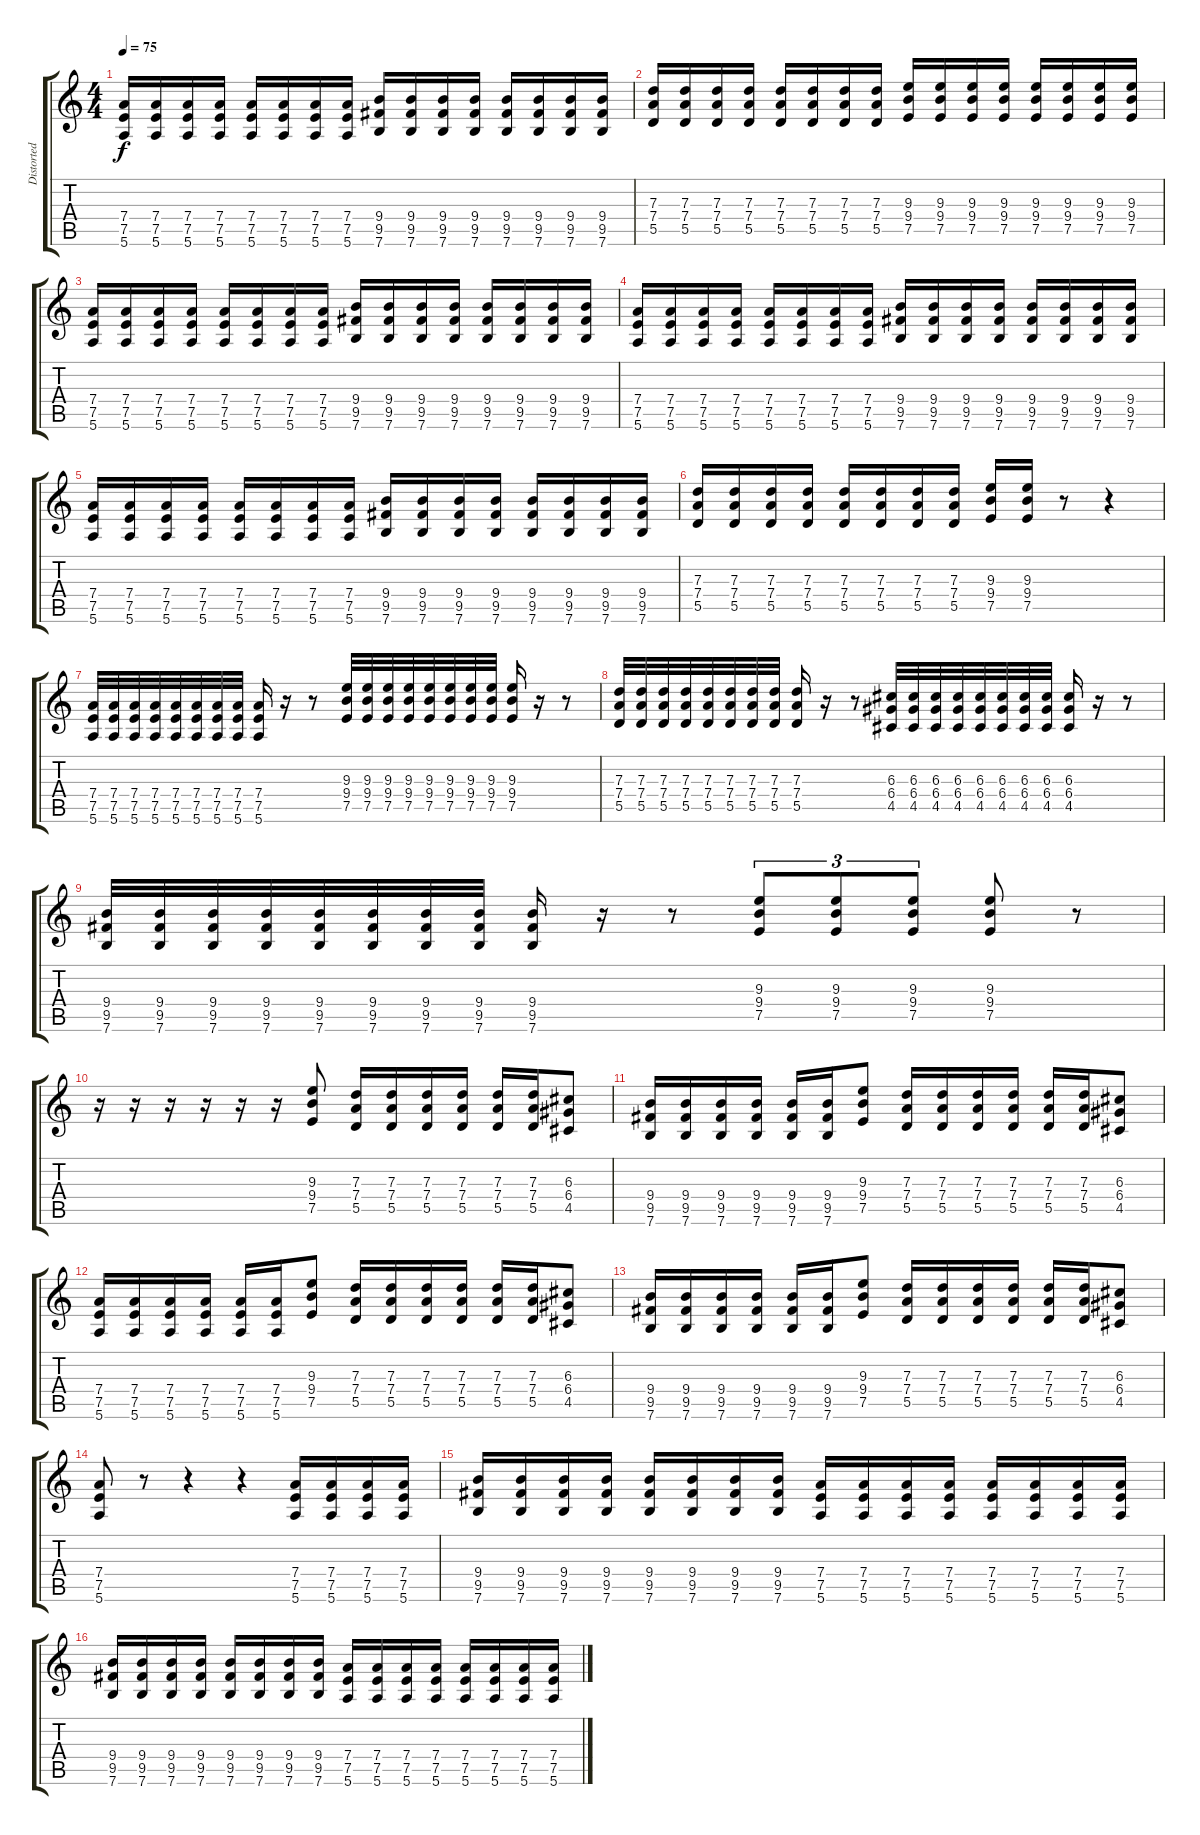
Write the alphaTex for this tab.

\track ("Distorted 1" "Distorted ") {instrument distortionguitar}
\staff {score tabs}
\tuning (E4 B3 G3 D3 A2 E2) {hide}
\ts (4 4)
\tempo 75
\clef g2
\ks c
(7.4 7.5 5.6).16{dy f} (7.4 7.5 5.6).16 (7.4 7.5 5.6).16 (7.4 7.5 5.6).16 (7.4 7.5 5.6).16 (7.4 7.5 5.6).16 (7.4 7.5 5.6).16 (7.4 7.5 5.6).16 (9.4 9.5 7.6).16 (9.4 9.5 7.6).16 (9.4 9.5 7.6).16 (9.4 9.5 7.6).16 (9.4 9.5 7.6).16 (9.4 9.5 7.6).16 (9.4 9.5 7.6).16 (9.4 9.5 7.6).16 |
(7.3 7.4 5.5).16 (7.3 7.4 5.5).16 (7.3 7.4 5.5).16 (7.3 7.4 5.5).16 (7.3 7.4 5.5).16 (7.3 7.4 5.5).16 (7.3 7.4 5.5).16 (7.3 7.4 5.5).16 (9.3 9.4 7.5).16 (9.3 9.4 7.5).16 (9.3 9.4 7.5).16 (9.3 9.4 7.5).16 (9.3 9.4 7.5).16 (9.3 9.4 7.5).16 (9.3 9.4 7.5).16 (9.3 9.4 7.5).16 |
(7.4 7.5 5.6).16 (7.4 7.5 5.6).16 (7.4 7.5 5.6).16 (7.4 7.5 5.6).16 (7.4 7.5 5.6).16 (7.4 7.5 5.6).16 (7.4 7.5 5.6).16 (7.4 7.5 5.6).16 (9.4 9.5 7.6).16 (9.4 9.5 7.6).16 (9.4 9.5 7.6).16 (9.4 9.5 7.6).16 (9.4 9.5 7.6).16 (9.4 9.5 7.6).16 (9.4 9.5 7.6).16 (9.4 9.5 7.6).16 |
(7.4 7.5 5.6).16 (7.4 7.5 5.6).16 (7.4 7.5 5.6).16 (7.4 7.5 5.6).16 (7.4 7.5 5.6).16 (7.4 7.5 5.6).16 (7.4 7.5 5.6).16 (7.4 7.5 5.6).16 (9.4 9.5 7.6).16 (9.4 9.5 7.6).16 (9.4 9.5 7.6).16 (9.4 9.5 7.6).16 (9.4 9.5 7.6).16 (9.4 9.5 7.6).16 (9.4 9.5 7.6).16 (9.4 9.5 7.6).16 |
(7.4 7.5 5.6).16 (7.4 7.5 5.6).16 (7.4 7.5 5.6).16 (7.4 7.5 5.6).16 (7.4 7.5 5.6).16 (7.4 7.5 5.6).16 (7.4 7.5 5.6).16 (7.4 7.5 5.6).16 (9.4 9.5 7.6).16 (9.4 9.5 7.6).16 (9.4 9.5 7.6).16 (9.4 9.5 7.6).16 (9.4 9.5 7.6).16 (9.4 9.5 7.6).16 (9.4 9.5 7.6).16 (9.4 9.5 7.6).16 |
(7.3 7.4 5.5).16 (7.3 7.4 5.5).16 (7.3 7.4 5.5).16 (7.3 7.4 5.5).16 (7.3 7.4 5.5).16 (7.3 7.4 5.5).16 (7.3 7.4 5.5).16 (7.3 7.4 5.5).16 (9.3 9.4 7.5).16 (9.3 9.4 7.5).16 r.8 r.4 |
(7.4 7.5 5.6).32 (7.4 7.5 5.6).32 (7.4 7.5 5.6).32 (7.4 7.5 5.6).32 (7.4 7.5 5.6).32 (7.4 7.5 5.6).32 (7.4 7.5 5.6).32 (7.4 7.5 5.6).32 (7.4 7.5 5.6).16 r.16 r.8 (9.3 9.4 7.5).32 (9.3 9.4 7.5).32 (9.3 9.4 7.5).32 (9.3 9.4 7.5).32 (9.3 9.4 7.5).32 (9.3 9.4 7.5).32 (9.3 9.4 7.5).32 (9.3 9.4 7.5).32 (9.3 9.4 7.5).16 r.16 r.8 |
(7.3 7.4 5.5).32 (7.3 7.4 5.5).32 (7.3 7.4 5.5).32 (7.3 7.4 5.5).32 (7.3 7.4 5.5).32 (7.3 7.4 5.5).32 (7.3 7.4 5.5).32 (7.3 7.4 5.5).32 (7.3 7.4 5.5).16 r.16 r.8 (6.3 6.4 4.5).32 (6.3 6.4 4.5).32 (6.3 6.4 4.5).32 (6.3 6.4 4.5).32 (6.3 6.4 4.5).32 (6.3 6.4 4.5).32 (6.3 6.4 4.5).32 (6.3 6.4 4.5).32 (6.3 6.4 4.5).16 r.16 r.8 |
(9.4 9.5 7.6).32 (9.4 9.5 7.6).32 (9.4 9.5 7.6).32 (9.4 9.5 7.6).32 (9.4 9.5 7.6).32 (9.4 9.5 7.6).32 (9.4 9.5 7.6).32 (9.4 9.5 7.6).32 (9.4 9.5 7.6).16 r.16 r.8 (9.3 9.4 7.5).8{tu (3 2)} (9.3 9.4 7.5).8{tu (3 2)} (9.3 9.4 7.5).8{tu (3 2)} (9.3 9.4 7.5).8 r.8 |
r.16 r.16 r.16 r.16 r.16 r.16 (9.3 9.4 7.5).8 (7.3 7.4 5.5).16 (7.3 7.4 5.5).16 (7.3 7.4 5.5).16 (7.3 7.4 5.5).16 (7.3 7.4 5.5).16 (7.3 7.4 5.5).16 (6.3 6.4 4.5).8 |
(9.4 9.5 7.6).16 (9.4 9.5 7.6).16 (9.4 9.5 7.6).16 (9.4 9.5 7.6).16 (9.4 9.5 7.6).16 (9.4 9.5 7.6).16 (9.3 9.4 7.5).8 (7.3 7.4 5.5).16 (7.3 7.4 5.5).16 (7.3 7.4 5.5).16 (7.3 7.4 5.5).16 (7.3 7.4 5.5).16 (7.3 7.4 5.5).16 (6.3 6.4 4.5).8 |
(7.4 7.5 5.6).16 (7.4 7.5 5.6).16 (7.4 7.5 5.6).16 (7.4 7.5 5.6).16 (7.4 7.5 5.6).16 (7.4 7.5 5.6).16 (9.3 9.4 7.5).8 (7.3 7.4 5.5).16 (7.3 7.4 5.5).16 (7.3 7.4 5.5).16 (7.3 7.4 5.5).16 (7.3 7.4 5.5).16 (7.3 7.4 5.5).16 (6.3 6.4 4.5).8 |
(9.4 9.5 7.6).16 (9.4 9.5 7.6).16 (9.4 9.5 7.6).16 (9.4 9.5 7.6).16 (9.4 9.5 7.6).16 (9.4 9.5 7.6).16 (9.3 9.4 7.5).8 (7.3 7.4 5.5).16 (7.3 7.4 5.5).16 (7.3 7.4 5.5).16 (7.3 7.4 5.5).16 (7.3 7.4 5.5).16 (7.3 7.4 5.5).16 (6.3 6.4 4.5).8 |
(7.4 7.5 5.6).8 r.8 r.4 r.4 (7.4 7.5 5.6).16 (7.4 7.5 5.6).16 (7.4 7.5 5.6).16 (7.4 7.5 5.6).16 |
(9.4 9.5 7.6).16 (9.4 9.5 7.6).16 (9.4 9.5 7.6).16 (9.4 9.5 7.6).16 (9.4 9.5 7.6).16 (9.4 9.5 7.6).16 (9.4 9.5 7.6).16 (9.4 9.5 7.6).16 (7.4 7.5 5.6).16 (7.4 7.5 5.6).16 (7.4 7.5 5.6).16 (7.4 7.5 5.6).16 (7.4 7.5 5.6).16 (7.4 7.5 5.6).16 (7.4 7.5 5.6).16 (7.4 7.5 5.6).16 |
(9.4 9.5 7.6).16 (9.4 9.5 7.6).16 (9.4 9.5 7.6).16 (9.4 9.5 7.6).16 (9.4 9.5 7.6).16 (9.4 9.5 7.6).16 (9.4 9.5 7.6).16 (9.4 9.5 7.6).16 (7.4 7.5 5.6).16 (7.4 7.5 5.6).16 (7.4 7.5 5.6).16 (7.4 7.5 5.6).16 (7.4 7.5 5.6).16 (7.4 7.5 5.6).16 (7.4 7.5 5.6).16 (7.4 7.5 5.6).16
